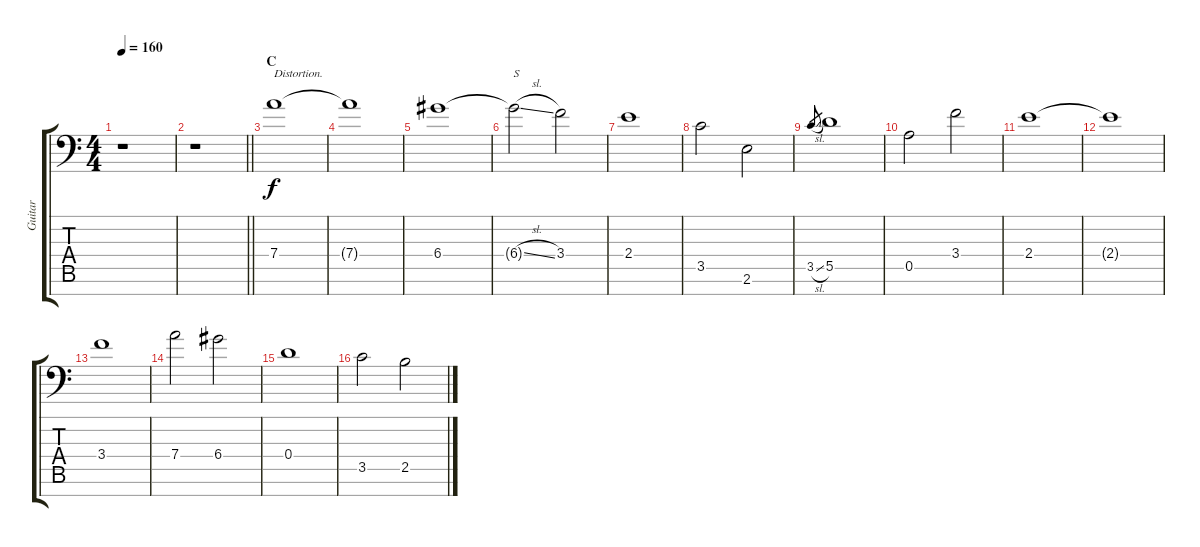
\track ("Guitar" "Guitar") {instrument electricguitarclean}
\staff {score tabs}
\tuning (E4 B3 G3 D3 A2 D2 A1) {hide}
\ts (4 4)
\tempo 160
\clef f4
\ks c
r.1{dy f} |
\barLineRight lightlight
r.1 |
\section ("" "C")
7.4.1{txt "Distortion." instrument distortionguitar} |
7.4{t}.1 |
6.4.1 |
6.4{sl t}.2{txt "S"} 3.4.2 |
2.4.1 |
3.5.2 2.6.2 |
3.5{sl}.8{gr} 5.5.1 |
0.5.2 3.4.2 |
2.4.1 |
2.4{t}.1 |
3.4.1 |
7.4.2 6.4.2 |
0.4.1 |
3.5.2 2.5.2
